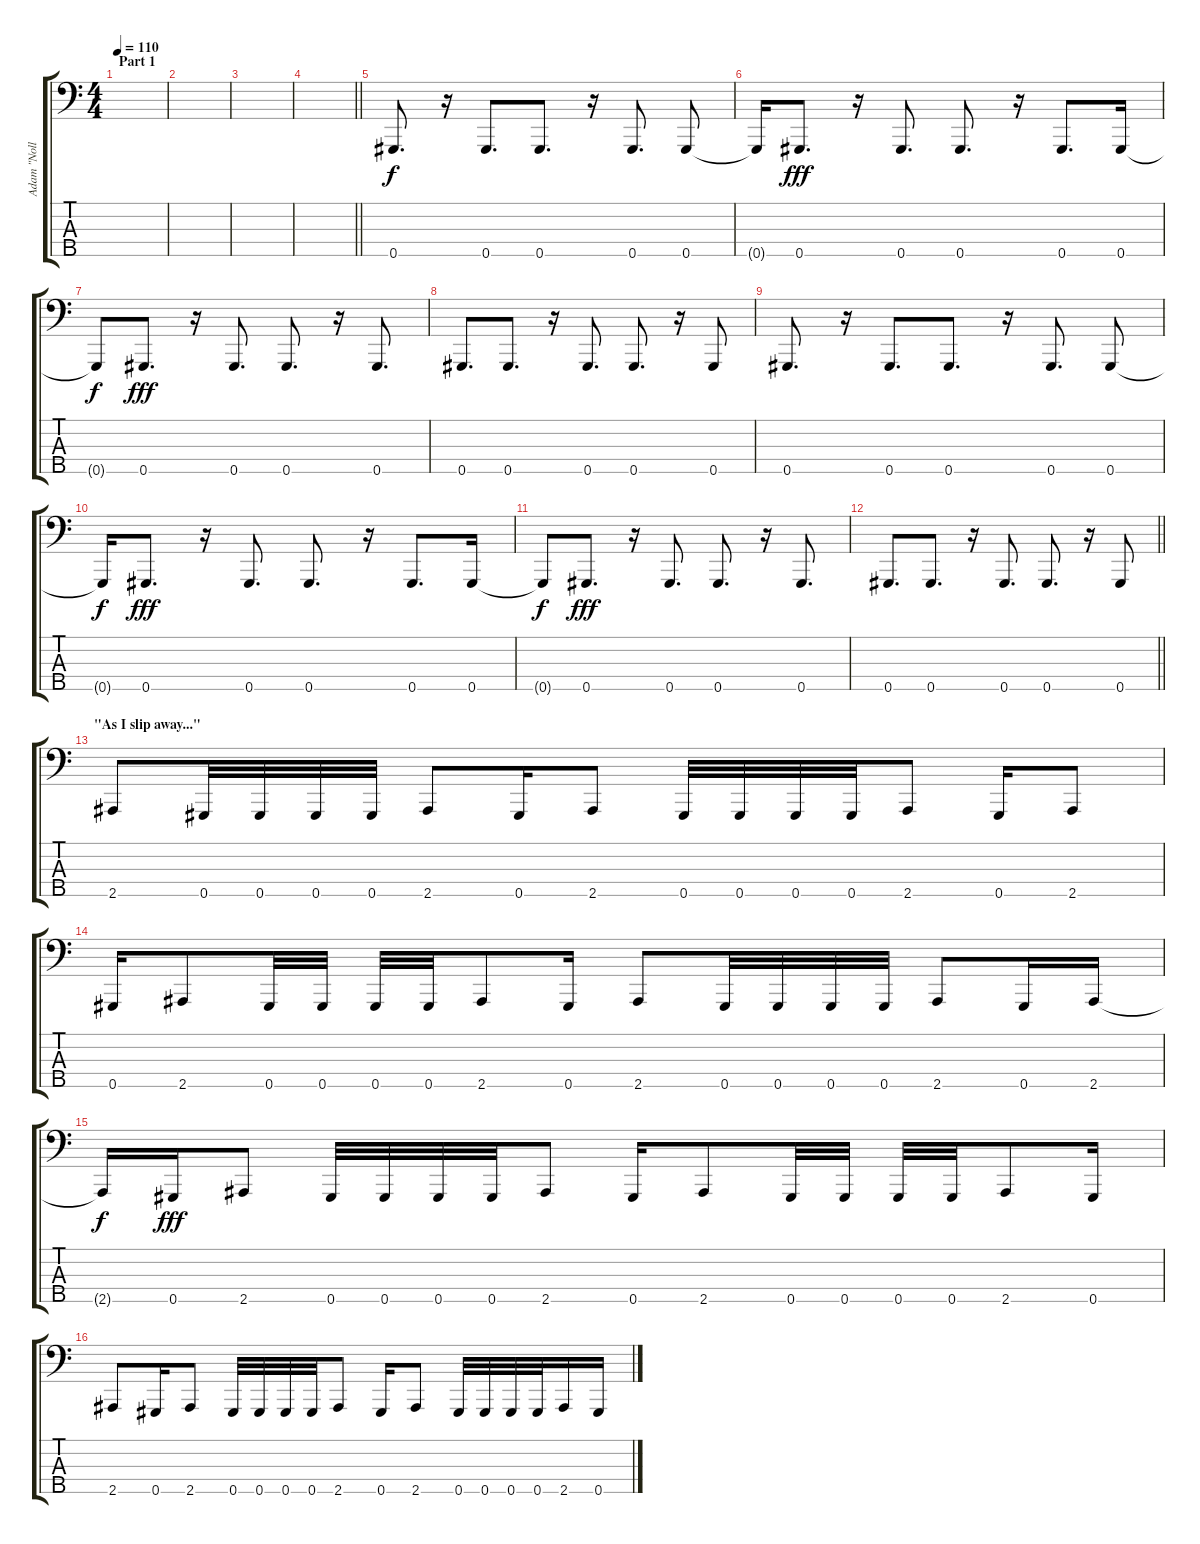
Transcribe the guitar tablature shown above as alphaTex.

\track ("Adam \"Nolly\" Getgood - Bass" "Adam \"Noll") {instrument electricbassfinger}
\staff {score tabs}
\tuning (Gb2 Db2 Ab1 Eb1 Ab0) {hide}
\ts (4 4)
\section ("" "Part 1")
\tempo 110
\clef f4
\ks c
|
|
|
\barLineRight lightlight
|
\section ("" "")
0.5.8{d} r.16 0.5.8{d} 0.5.8{d} r.16 0.5.8{d} 0.5.8 |
0.5{t}.16{dy f} 0.5.8{d dy fff} r.16 0.5.8{d} 0.5.8{d} r.16 0.5.8{d} 0.5.16 |
0.5{t}.8{dy f} 0.5.8{d dy fff} r.16 0.5.8{d} 0.5.8{d} r.16 0.5.8{d} |
0.5.8{d} 0.5.8{d} r.16 0.5.8{d} 0.5.8{d} r.16 0.5.8 |
0.5.8{d} r.16 0.5.8{d} 0.5.8{d} r.16 0.5.8{d} 0.5.8 |
0.5{t}.16{dy f} 0.5.8{d dy fff} r.16 0.5.8{d} 0.5.8{d} r.16 0.5.8{d} 0.5.16 |
0.5{t}.8{dy f} 0.5.8{d dy fff} r.16 0.5.8{d} 0.5.8{d} r.16 0.5.8{d} |
\barLineRight lightlight
0.5.8{d} 0.5.8{d} r.16 0.5.8{d} 0.5.8{d} r.16 0.5.8 |
\section ("" "\"As I slip away...\"")
2.5.8 0.5.32 0.5.32 0.5.32 0.5.32 2.5.8 0.5.16 2.5.8 0.5.32 0.5.32 0.5.32 0.5.32 2.5.8 0.5.16 2.5.8 |
0.5.16 2.5.8 0.5.32 0.5.32 0.5.32 0.5.32 2.5.8 0.5.16 2.5.8 0.5.32 0.5.32 0.5.32 0.5.32 2.5.8 0.5.16 2.5.16 |
2.5{t}.16{dy f} 0.5.16{dy fff} 2.5.8 0.5.32 0.5.32 0.5.32 0.5.32 2.5.8 0.5.16 2.5.8 0.5.32 0.5.32 0.5.32 0.5.32 2.5.8 0.5.16 |
2.5.8 0.5.16 2.5.8 0.5.32 0.5.32 0.5.32 0.5.32 2.5.8 0.5.16 2.5.8 0.5.32 0.5.32 0.5.32 0.5.32 2.5.16 0.5.16
